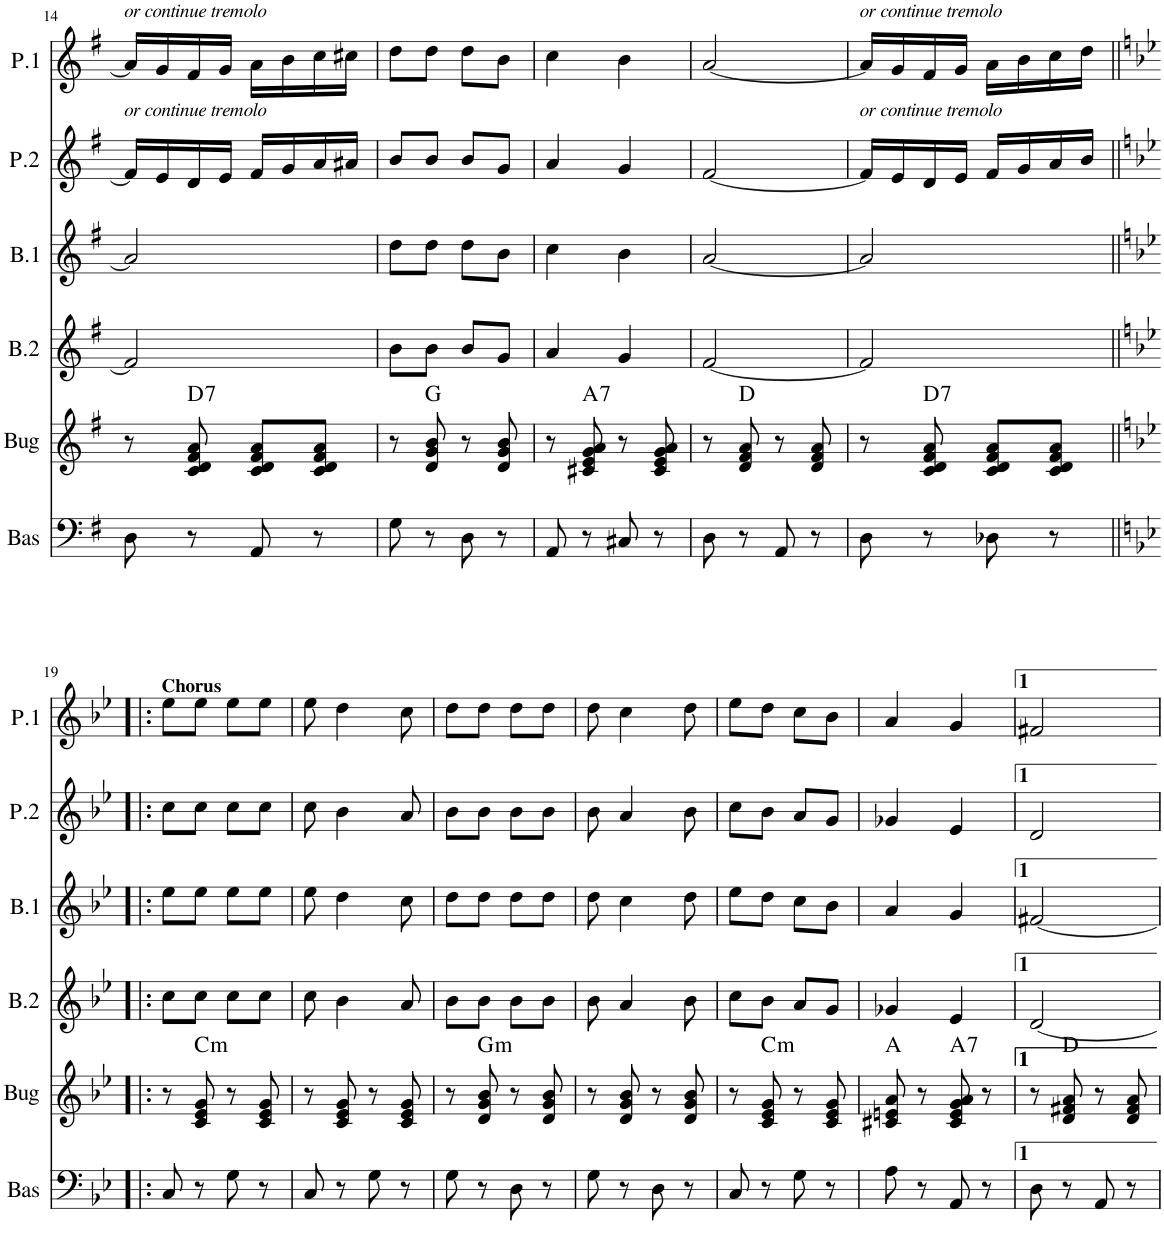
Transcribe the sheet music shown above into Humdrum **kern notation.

**kern	**kern	**harte	**kern	**kern	**kern	**kern
*part6	*part5	*part5	*part4	*part3	*part2	*part1
*staff6	*staff5	*	*staff4	*staff3	*staff2	*staff1
*I"Berda	*I"Bugarija	*	*I"Brač 2	*I"Brač 1	*I"Prima 2	*I"Prima 1
*	*I'Bug	*	*I'B.2	*I'B.1	*I'P.2	*I'P.1
!!LO:PB:g=z
*clefF4	*clefG2	*	*clefG2	*clefG2	*clefG2	*clefG2
*Trd7c12	*Trd7c12	*	*	*	*Trd-7c-12	*Trd-7c-12
*k[f#]	*k[f#]	*	*k[f#]	*k[f#]	*k[f#]	*k[f#]
*M2/4	*M2/4	*	*M2/4	*M2/4	*M2/4	*M2/4
=14	=14	=14	=14	=14	=14	=14
!	!	!	!	!	!	!LO:TX:a:i:t=or continue tremolo
!	!	!	!	!	!LO:TX:a:i:t=or continue tremolo	!
8D\	8r	.	2f#/]	2a/]	16f#/LL]	16a/LL]
.	.	.	.	.	16e/	16g/
!	!	!LO:H:kt=7	!	!	!	!
8r	8c/ 8d/ 8f#/ 8a/	D:7	.	.	16d/	16f#/
.	.	.	.	.	16e/JJ	16g/JJ
8AA/	8c/ 8d/ 8f#/ 8a/L	.	.	.	16f#/LL	16a\LL
.	.	.	.	.	16g/	16b\
8r	8c/ 8d/ 8f#/ 8a/J	.	.	.	16a/	16cc\
.	.	.	.	.	16a#X/JJ	16cc#X\JJ
=15	=15	=15	=15	=15	=15	=15
8G\	8r	.	8b\L	8dd\L	8b/L	8dd\L
8r	8d/ 8g/ 8b/	G:maj	8b\J	8dd\J	8b/J	8dd\J
8D\	8r	.	8b/L	8dd\L	8b/L	8dd\L
8r	8d/ 8g/ 8b/	.	8g/J	8b\J	8g/J	8b\J
=16	=16	=16	=16	=16	=16	=16
8AA/	8r	.	4a/	4cc\	4a/	4cc\
!	!	!LO:H:kt=7	!	!	!	!
8r	8c#X/ 8e/ 8g/ 8a/	A:7	.	.	.	.
8C#X/	8r	.	4g/	4b\	4g/	4b\
8r	8c#/ 8e/ 8g/ 8a/	.	.	.	.	.
=17	=17	=17	=17	=17	=17	=17
8D\	8r	.	[2f#/	[2a/	[2f#/	[2a/
8r	8d/ 8f#/ 8a/	D:maj	.	.	.	.
8AA/	8r	.	.	.	.	.
8r	8d/ 8f#/ 8a/	.	.	.	.	.
=18	=18	=18	=18	=18	=18	=18
!	!	!	!	!	!	!LO:TX:a:i:t=or continue tremolo
!	!	!	!	!	!LO:TX:a:i:t=or continue tremolo	!
8D\	8r	.	2f#/]	2a/]	16f#/LL]	16a/LL]
.	.	.	.	.	16e/	16g/
!	!	!LO:H:kt=7	!	!	!	!
8r	8c/ 8d/ 8f#/ 8a/	D:7	.	.	16d/	16f#/
.	.	.	.	.	16e/JJ	16g/JJ
8D-X\	8c/ 8d/ 8f#/ 8a/L	.	.	.	16f#/LL	16a\LL
.	.	.	.	.	16g/	16b\
8r	8c/ 8d/ 8f#/ 8a/J	.	.	.	16a/	16cc\
.	.	.	.	.	16b/JJ	16dd\JJ
!!LO:LB:g=z
=19!|:	=19!|:	=19!|:	=19!|:	=19!|:	=19!|:	=19!|:
*k[b-e-]	*k[b-e-]	*	*k[b-e-]	*k[b-e-]	*k[b-e-]	*k[b-e-]
!	!	!	!	!	!	!LO:TX:a:B:t=Chorus
8C/	8r	.	8cc\L	8ee-\L	8cc\L	8ee-\L
!	!	!LO:H:kt=m	!	!	!	!
8r	8c/ 8e-/ 8g/	C:min	8cc\J	8ee-\J	8cc\J	8ee-\J
8G\	8r	.	8cc\L	8ee-\L	8cc\L	8ee-\L
8r	8c/ 8e-/ 8g/	.	8cc\J	8ee-\J	8cc\J	8ee-\J
=20	=20	=20	=20	=20	=20	=20
8C/	8r	.	8cc\	8ee-\	8cc\	8ee-\
8r	8c/ 8e-/ 8g/	.	4b-\	4dd\	4b-\	4dd\
8G\	8r	.	.	.	.	.
8r	8c/ 8e-/ 8g/	.	8a/	8cc\	8a/	8cc\
=21	=21	=21	=21	=21	=21	=21
8G\	8r	.	8b-\L	8dd\L	8b-\L	8dd\L
!	!	!LO:H:kt=m	!	!	!	!
8r	8d/ 8g/ 8b-/	G:min	8b-\J	8dd\J	8b-\J	8dd\J
8D\	8r	.	8b-\L	8dd\L	8b-\L	8dd\L
8r	8d/ 8g/ 8b-/	.	8b-\J	8dd\J	8b-\J	8dd\J
=22	=22	=22	=22	=22	=22	=22
8G\	8r	.	8b-\	8dd\	8b-\	8dd\
8r	8d/ 8g/ 8b-/	.	4a/	4cc\	4a/	4cc\
8D\	8r	.	.	.	.	.
8r	8d/ 8g/ 8b-/	.	8b-\	8dd\	8b-\	8dd\
=23	=23	=23	=23	=23	=23	=23
8C/	8r	.	8cc\L	8ee-\L	8cc\L	8ee-\L
!	!	!LO:H:kt=m	!	!	!	!
8r	8c/ 8e-/ 8g/	C:min	8b-\J	8dd\J	8b-\J	8dd\J
8G\	8r	.	8a/L	8cc\L	8a/L	8cc\L
8r	8c/ 8e-/ 8g/	.	8g/J	8b-\J	8g/J	8b-\J
=24	=24	=24	=24	=24	=24	=24
8A\	8c#X/ 8en/ 8a/	A:maj	4g-X/	4a/	4g-X/	4a/
8r	8r	.	.	.	.	.
!	!	!LO:H:kt=7	!	!	!	!
8AA/	8c#/ 8e/ 8g/ 8a/	A:7	4e-/	4g/	4e-/	4g/
8r	8r	.	.	.	.	.
=25	=25	=25	=25	=25	=25	=25
8D\	8r	.	[2d/	[2f#X/	2d/	2f#X/
8r	8d/ 8f#X/ 8a/	D:maj	.	.	.	.
8AA/	8r	.	.	.	.	.
8r	8d/ 8f#/ 8a/	.	.	.	.	.
=	=	=	=	=	=	=
*-	*-	*-	*-	*-	*-	*-
